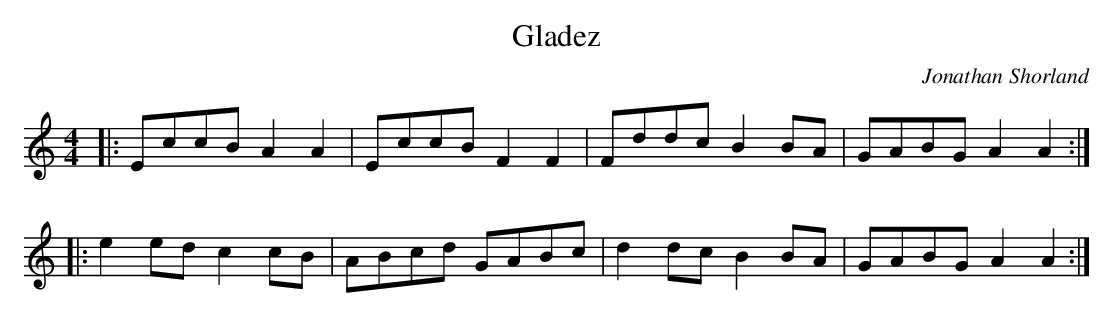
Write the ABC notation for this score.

X:1
T:Gladez
C:Jonathan Shorland
L:1/8
M:4/4
K:A minor
|:EccB A2A2|EccB F2F2|Fddc B2BA|GABG A2A2:|
|:e2ed c2cB|ABcd GABc|d2dc B2BA|GABG A2A2:|
